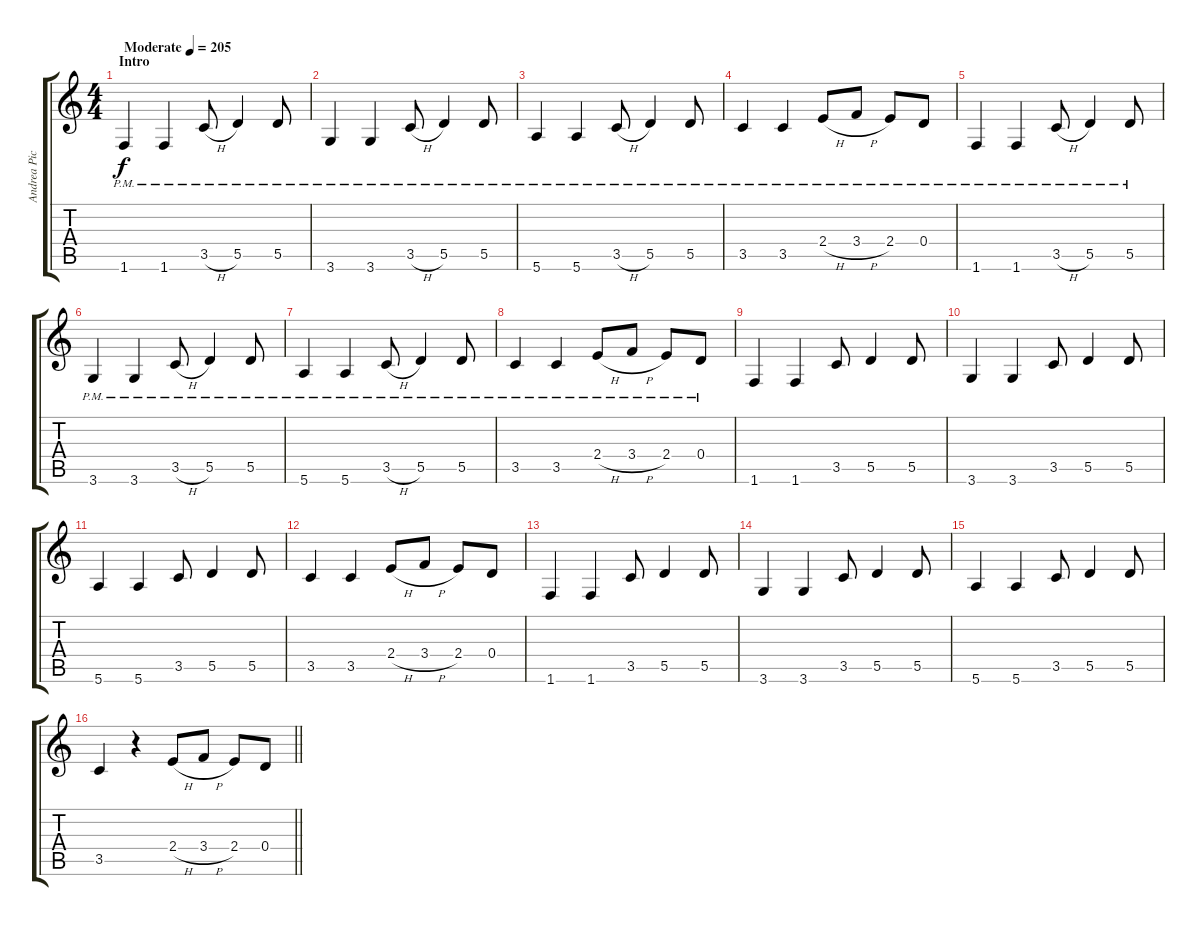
\track ("Andrea Pica" "Andrea Pic") {instrument distortionguitar}
\staff {score tabs}
\tuning (E4 B3 G3 D3 A2 E2) {hide}
\ts (4 4)
\section ("" "Intro")
\tempo (205 "Moderate")
\clef g2
\ks c
1.6{pm}.4{dy f instrument distortionguitar} 1.6{pm}.4 3.5{h pm}.8 5.5{pm}.4 5.5{pm}.8 |
3.6{pm}.4 3.6{pm}.4 3.5{h pm}.8 5.5{pm}.4 5.5{pm}.8 |
5.6{pm}.4 5.6{pm}.4 3.5{h pm}.8 5.5{pm}.4 5.5{pm}.8 |
3.5{pm}.4 3.5{pm}.4 2.4{h pm}.8 3.4{h pm}.8 2.4{pm}.8 0.4{pm}.8 |
1.6{pm}.4 1.6{pm}.4 3.5{h pm}.8 5.5{pm}.4 5.5{pm}.8 |
3.6{pm}.4 3.6{pm}.4 3.5{h pm}.8 5.5{pm}.4 5.5{pm}.8 |
5.6{pm}.4 5.6{pm}.4 3.5{h pm}.8 5.5{pm}.4 5.5{pm}.8 |
3.5{pm}.4 3.5{pm}.4 2.4{h pm}.8 3.4{h pm}.8 2.4{pm}.8 0.4{pm}.8 |
1.6.4 1.6.4 3.5.8 5.5.4 5.5.8 |
3.6.4 3.6.4 3.5.8 5.5.4 5.5.8 |
5.6.4 5.6.4 3.5.8 5.5.4 5.5.8 |
3.5.4 3.5.4 2.4{h}.8 3.4{h}.8 2.4.8 0.4.8 |
1.6.4 1.6.4 3.5.8 5.5.4 5.5.8 |
3.6.4 3.6.4 3.5.8 5.5.4 5.5.8 |
5.6.4 5.6.4 3.5.8 5.5.4 5.5.8 |
\barLineRight lightlight
3.5.4 r.4 2.4{h}.8 3.4{h}.8 2.4.8 0.4.8
